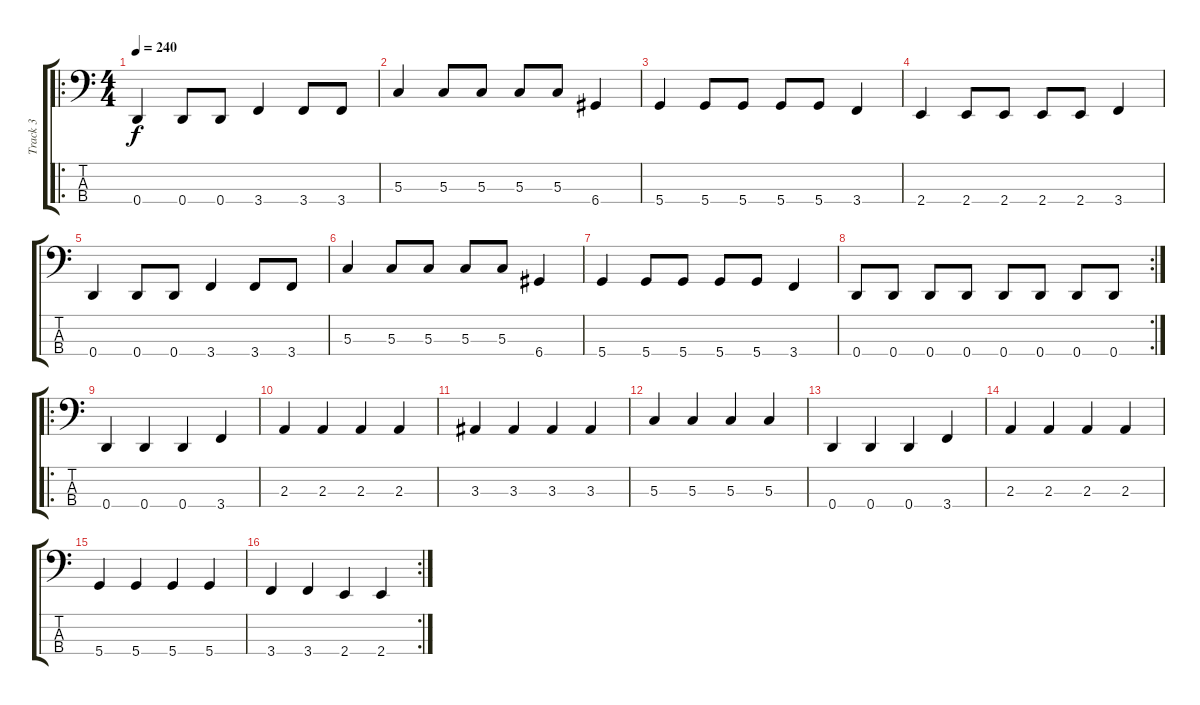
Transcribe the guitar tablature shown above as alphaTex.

\track ("Track 3" "Track 3") {instrument electricbassfinger}
\staff {score tabs}
\tuning (F2 C2 G1 D1) {hide}
\ro
\ts (4 4)
\tempo 240
\clef f4
\ks c
0.4.4{dy f} 0.4.8 0.4.8 3.4.4 3.4.8 3.4.8 |
5.3.4 5.3.8 5.3.8 5.3.8 5.3.8 6.4.4 |
5.4.4 5.4.8 5.4.8 5.4.8 5.4.8 3.4.4 |
2.4.4 2.4.8 2.4.8 2.4.8 2.4.8 3.4.4 |
0.4.4 0.4.8 0.4.8 3.4.4 3.4.8 3.4.8 |
5.3.4 5.3.8 5.3.8 5.3.8 5.3.8 6.4.4 |
5.4.4 5.4.8 5.4.8 5.4.8 5.4.8 3.4.4 |
\rc 2
0.4.8 0.4.8 0.4.8 0.4.8 0.4.8 0.4.8 0.4.8 0.4.8 |
\ro
0.4.4 0.4.4 0.4.4 3.4.4 |
2.3.4 2.3.4 2.3.4 2.3.4 |
3.3.4 3.3.4 3.3.4 3.3.4 |
5.3.4 5.3.4 5.3.4 5.3.4 |
0.4.4 0.4.4 0.4.4 3.4.4 |
2.3.4 2.3.4 2.3.4 2.3.4 |
5.4.4 5.4.4 5.4.4 5.4.4 |
\rc 2
3.4.4 3.4.4 2.4.4 2.4.4
